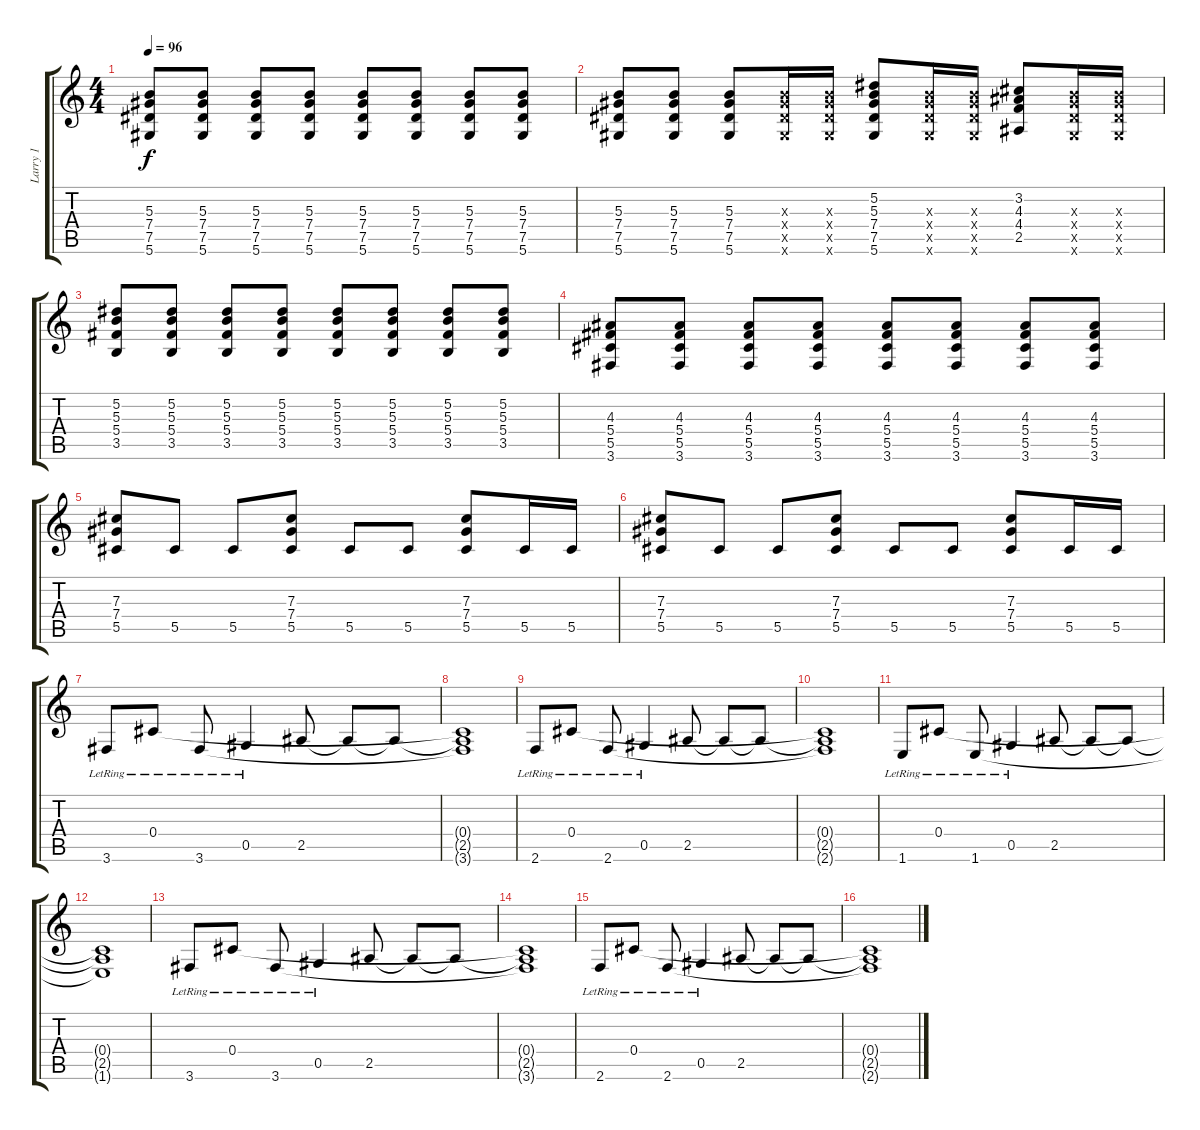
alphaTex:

\track ("Larry 1" "Larry 1") {instrument electricguitarjazz}
\staff {score tabs}
\tuning (Eb4 Bb3 Gb3 Db3 Ab2 Eb2) {hide}
\ts (4 4)
\tempo 96
\clef g2
\ks c
(5.3 7.4 7.5 5.6).8{dy f} (5.3 7.4 7.5 5.6).8 (5.3 7.4 7.5 5.6).8 (5.3 7.4 7.5 5.6).8 (5.3 7.4 7.5 5.6).8 (5.3 7.4 7.5 5.6).8 (5.3 7.4 7.5 5.6).8 (5.3 7.4 7.5 5.6).8 |
(5.3 7.4 7.5 5.6).8 (5.3 7.4 7.5 5.6).8 (5.3 7.4 7.5 5.6).8 (5.3{x} 7.4{x} 7.5{x} 5.6{x}).16 (5.3{x} 7.4{x} 7.5{x} 5.6{x}).16 (5.2 5.3 7.4 7.5 5.6).8 (5.3{x} 7.4{x} 7.5{x} 5.6{x}).16 (5.3{x} 7.4{x} 7.5{x} 5.6{x}).16 (3.2 4.3 4.4 2.5).8 (5.3{x} 7.4{x} 7.5{x} 5.6{x}).16 (5.3{x} 7.4{x} 7.5{x} 5.6{x}).16 |
(5.2 5.3 5.4 3.5).8 (5.2 5.3 5.4 3.5).8 (5.2 5.3 5.4 3.5).8 (5.2 5.3 5.4 3.5).8 (5.2 5.3 5.4 3.5).8 (5.2 5.3 5.4 3.5).8 (5.2 5.3 5.4 3.5).8 (5.2 5.3 5.4 3.5).8 |
(4.3 5.4 5.5 3.6).8 (4.3 5.4 5.5 3.6).8 (4.3 5.4 5.5 3.6).8 (4.3 5.4 5.5 3.6).8 (4.3 5.4 5.5 3.6).8 (4.3 5.4 5.5 3.6).8 (4.3 5.4 5.5 3.6).8 (4.3 5.4 5.5 3.6).8 |
(7.3 7.4 5.5).8 5.5.8 5.5.8 (7.3 7.4 5.5).8 5.5.8 5.5.8 (7.3 7.4 5.5).8 5.5.16 5.5.16 |
(7.3 7.4 5.5).8 5.5.8 5.5.8 (7.3 7.4 5.5).8 5.5.8 5.5.8 (7.3 7.4 5.5).8 5.5.16 5.5.16 |
3.6{lr}.8{volume 13 balance 0 instrument electricguitarjazz} 0.4{lr}.8 3.6{lr}.8 0.5{lr}.4 2.5.8 2.5{t}.8 2.5{t}.8 |
(0.4{t} 2.5{t} 3.6{t}).1 |
2.6{lr}.8 0.4{lr}.8 2.6{lr}.8 0.5{lr}.4 2.5.8 2.5{t}.8 2.5{t}.8 |
(0.4{t} 2.5{t} 2.6{t}).1 |
1.6{lr}.8 0.4{lr}.8 1.6{lr}.8 0.5{lr}.4 2.5.8 2.5{t}.8 2.5{t}.8 |
(0.4{t} 2.5{t} 1.6{t}).1 |
3.6{lr}.8 0.4{lr}.8 3.6{lr}.8 0.5{lr}.4 2.5.8 2.5{t}.8 2.5{t}.8 |
(0.4{t} 2.5{t} 3.6{t}).1 |
2.6{lr}.8 0.4{lr}.8 2.6{lr}.8 0.5{lr}.4 2.5.8 2.5{t}.8 2.5{t}.8 |
(0.4{t} 2.5{t} 2.6{t}).1
